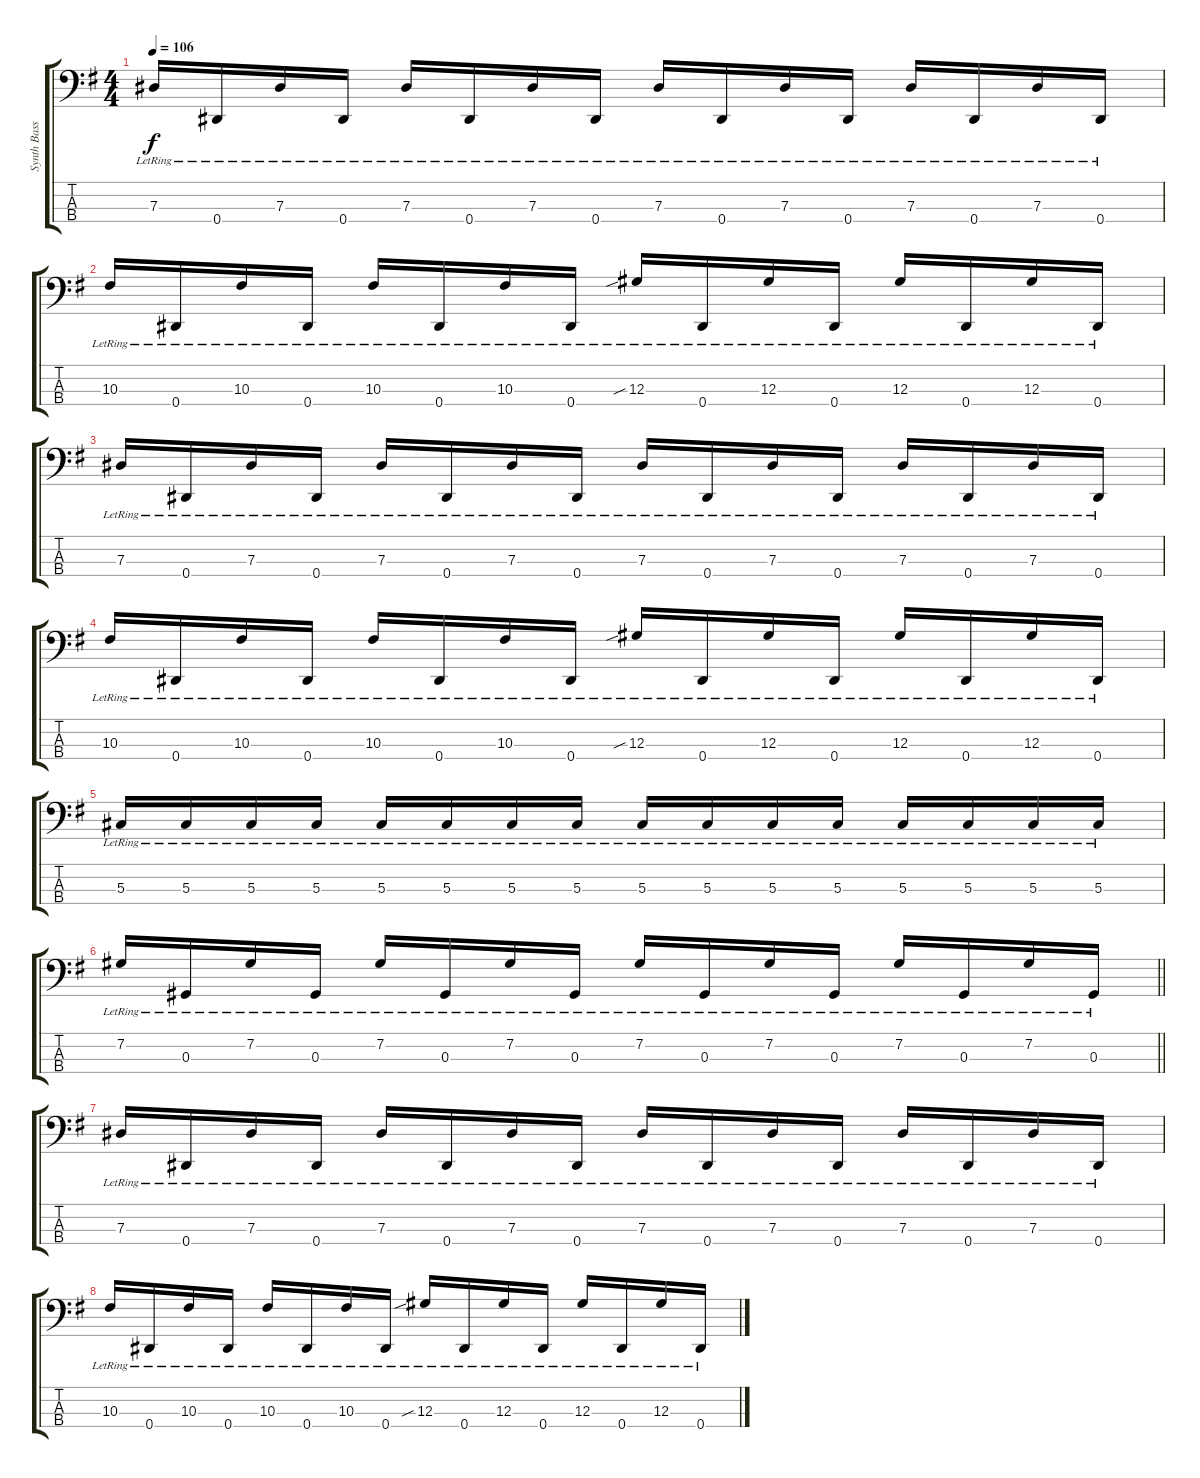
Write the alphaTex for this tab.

\track ("Synth Bass 2" "Synth Bass") {instrument fretlessbass}
\staff {score tabs}
\tuning (Gb2 Db2 Ab1 Eb1) {hide}
\ts (4 4)
\tempo 106
\clef f4
\ks g
7.3{lr}.16{dy f} 0.4{lr}.16 7.3{lr}.16 0.4{lr}.16 7.3{lr}.16 0.4{lr}.16 7.3{lr}.16 0.4{lr}.16 7.3{lr}.16 0.4{lr}.16 7.3{lr}.16 0.4{lr}.16 7.3{lr}.16 0.4{lr}.16 7.3{lr}.16 0.4{lr}.16 |
10.3{lr}.16 0.4{lr}.16 10.3{lr}.16 0.4{lr}.16 10.3{lr}.16 0.4{lr}.16 10.3{lr}.16 0.4{lr}.16 12.3{sib lr}.16 0.4{lr}.16 12.3{lr}.16 0.4{lr}.16 12.3{lr}.16 0.4{lr}.16 12.3{lr}.16 0.4{lr}.16 |
7.3{lr}.16 0.4{lr}.16 7.3{lr}.16 0.4{lr}.16 7.3{lr}.16 0.4{lr}.16 7.3{lr}.16 0.4{lr}.16 7.3{lr}.16 0.4{lr}.16 7.3{lr}.16 0.4{lr}.16 7.3{lr}.16 0.4{lr}.16 7.3{lr}.16 0.4{lr}.16 |
10.3{lr}.16 0.4{lr}.16 10.3{lr}.16 0.4{lr}.16 10.3{lr}.16 0.4{lr}.16 10.3{lr}.16 0.4{lr}.16 12.3{sib lr}.16 0.4{lr}.16 12.3{lr}.16 0.4{lr}.16 12.3{lr}.16 0.4{lr}.16 12.3{lr}.16 0.4{lr}.16 |
5.3{lr}.16 5.3{lr}.16 5.3{lr}.16 5.3{lr}.16 5.3{lr}.16 5.3{lr}.16 5.3{lr}.16 5.3{lr}.16 5.3{lr}.16 5.3{lr}.16 5.3{lr}.16 5.3{lr}.16 5.3{lr}.16 5.3{lr}.16 5.3{lr}.16 5.3{lr}.16 |
\barLineRight lightlight
7.2{lr}.16 0.3{lr}.16 7.2{lr}.16 0.3{lr}.16 7.2{lr}.16 0.3{lr}.16 7.2{lr}.16 0.3{lr}.16 7.2{lr}.16 0.3{lr}.16 7.2{lr}.16 0.3{lr}.16 7.2{lr}.16 0.3{lr}.16 7.2{lr}.16 0.3{lr}.16 |
7.3{lr}.16 0.4{lr}.16 7.3{lr}.16 0.4{lr}.16 7.3{lr}.16 0.4{lr}.16 7.3{lr}.16 0.4{lr}.16 7.3{lr}.16 0.4{lr}.16 7.3{lr}.16 0.4{lr}.16 7.3{lr}.16 0.4{lr}.16 7.3{lr}.16 0.4{lr}.16 |
10.3{lr}.16 0.4{lr}.16 10.3{lr}.16 0.4{lr}.16 10.3{lr}.16 0.4{lr}.16 10.3{lr}.16 0.4{lr}.16 12.3{sib lr}.16 0.4{lr}.16 12.3{lr}.16 0.4{lr}.16 12.3{lr}.16 0.4{lr}.16 12.3{lr}.16 0.4{lr}.16
